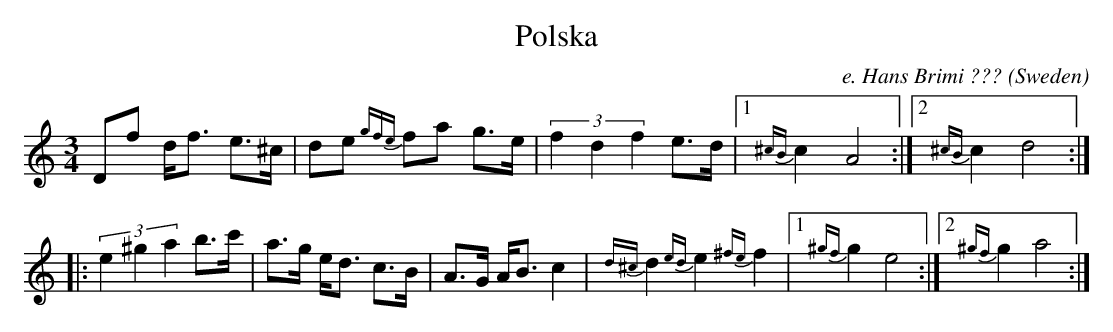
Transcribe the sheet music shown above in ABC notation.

X:1
T:Polska
C:e. Hans Brimi ???
M:3/4
O:Sweden
K:D dorian
Df d<f e>^c|de {gfe}fa g>e|\
(3:2f2d2f2 e>d |1 {^cB}c2 A4 :|2 {^cB}c2 d4::
(3:2e2^g2a2 b>c'|a>g e<d c>B|\
A>G A<B c2|{d^c}d2 {ed}e2 {^fe}f2 \
|1 {^gf}g2 e4 :|2 {^gf}g2 a4 :|
